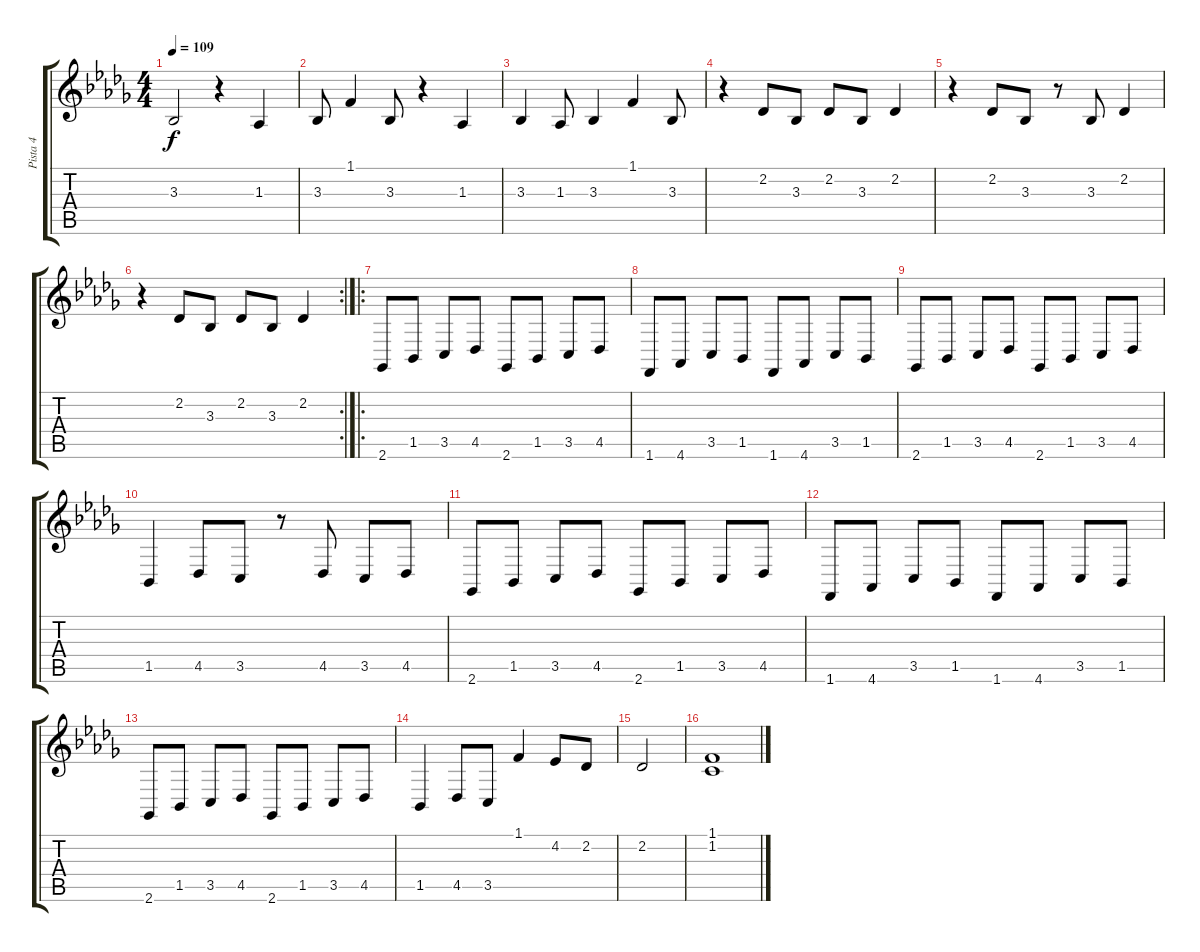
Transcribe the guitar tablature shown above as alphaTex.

\track ("Pista 4" "Pista 4") {instrument acousticgrandpiano}
\staff {score tabs}
\tuning (E4 B3 G3 D3 A2 E2) {hide}
\ts (4 4)
\tempo 109
\clef g2
\ks bbminor
3.3.2{dy f} r.4 1.3.4 |
3.3.8 1.1.4 3.3.8 r.4 1.3.4 |
3.3.4 1.3.8 3.3.4 1.1.4 3.3.8 |
r.4 2.2.8{instrument pizzicatostrings} 3.3.8 2.2.8 3.3.8 2.2.4 |
r.4 2.2.8{instrument pizzicatostrings} 3.3.8 r.8 3.3.8 2.2.4 |
\rc 2
r.4 2.2.8{instrument pizzicatostrings} 3.3.8 2.2.8 3.3.8 2.2.4 |
\ro
2.6.8{instrument acousticgrandpiano} 1.5.8 3.5.8 4.5.8 2.6.8 1.5.8 3.5.8 4.5.8 |
1.6.8 4.6.8 3.5.8 1.5.8 1.6.8 4.6.8 3.5.8 1.5.8 |
2.6.8 1.5.8 3.5.8 4.5.8 2.6.8 1.5.8 3.5.8 4.5.8 |
1.5.4 4.5.8 3.5.8 r.8 4.5.8 3.5.8 4.5.8 |
2.6.8 1.5.8 3.5.8 4.5.8 2.6.8 1.5.8 3.5.8 4.5.8 |
1.6.8 4.6.8 3.5.8 1.5.8 1.6.8 4.6.8 3.5.8 1.5.8 |
2.6.8 1.5.8 3.5.8 4.5.8 2.6.8 1.5.8 3.5.8 4.5.8 |
1.5.4 4.5.8 3.5.8 1.1.4 4.2.8 2.2.8 |
2.2.2 |
(1.1 1.2).1
